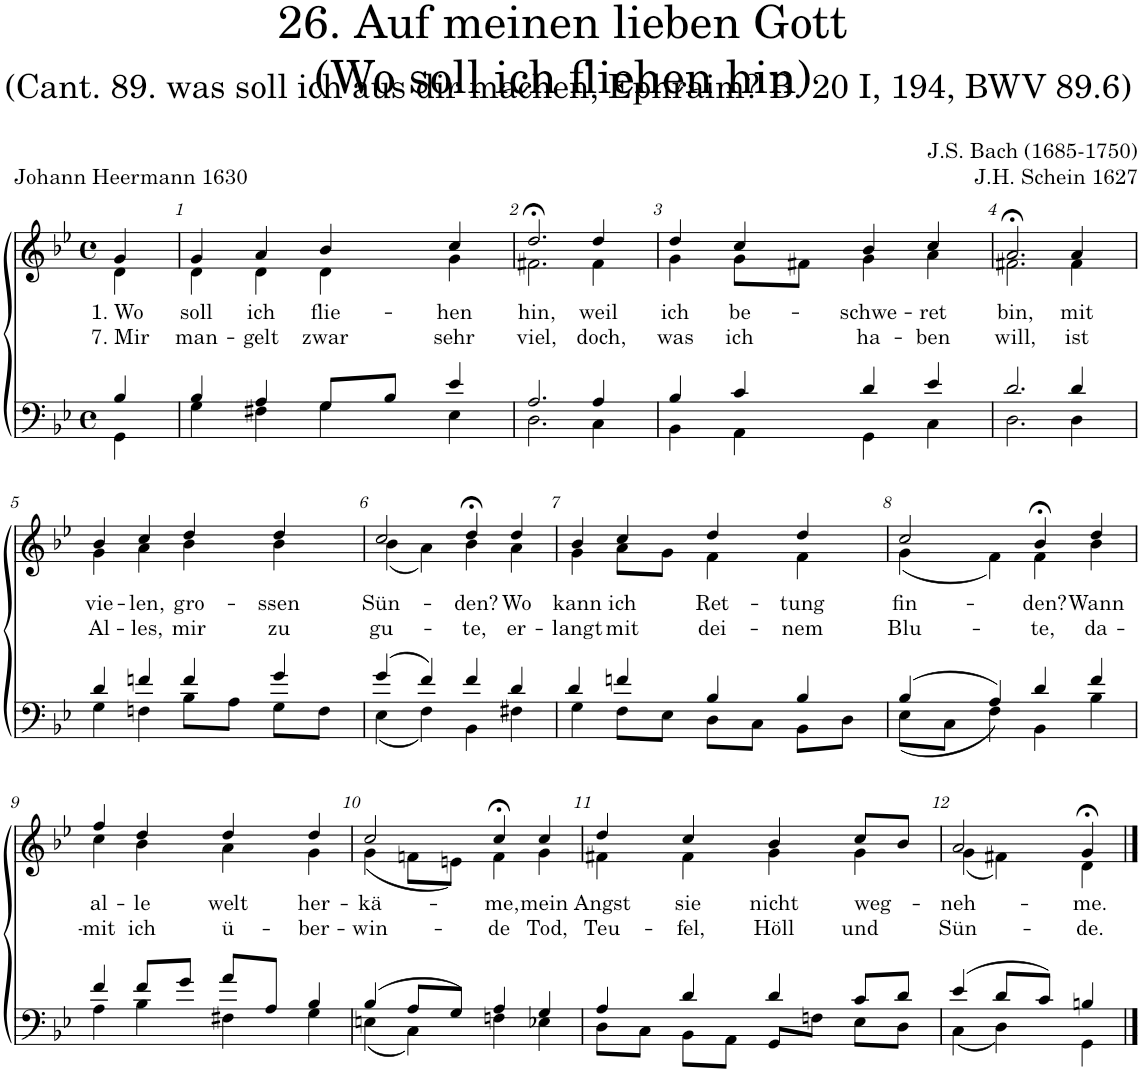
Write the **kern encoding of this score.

**kern	**kern	**text	**text
*part2	*part1	*part1	*part1
*staff2	*staff1	*staff1	*staff1
*I"Tenor/Bass	*I"Soprano/Alto	*	*
*clefF4	*clefG2	*	*
*k[b-e-]	*k[b-e-]	*	*
*M4/4	*M4/4	*	*
*met(c)	*met(c)	*	*
=	=	=	=
*^	*	*	*
!	!	!	!LO:LY:b	!LO:LY:b
*	*	*^	*	*
4B-/	4GG\	4g/	4d\	1. Wo	7. Mir
=1	=1	=1	=1	=1	=1
!	!	!	!	!LO:LY:b	!LO:LY:b
4B-/	4G\	4g/	4d\	soll	man-
!	!	!	!	!LO:LY:b	!LO:LY:b
4A/	4F#X\	4a/	4d\	ich	-gelt
!	!	!	!	!LO:LY:b	!LO:LY:b
8G/L	4G\	4b-/	4d\	flie-	zwar
8B-/J	.	.	.	.	.
!	!	!	!	!LO:LY:b	!LO:LY:b
4e-/	4E-\	4cc/	4g\	-hen	sehr
=2	=2	=2	=2	=2	=2
!	!	!	!	!LO:LY:b	!LO:LY:b
2.A/	2.D\	2.dd;<,/	2.f#X\	hin,	viel,
!	!	!	!	!LO:LY:b	!LO:LY:b
4A/	4C\	4dd/	4f#\	weil	doch,
=3	=3	=3	=3	=3	=3
!	!	!	!	!LO:LY:b	!LO:LY:b
4B-/	4BB-\	4dd;</	4g\	ich	was
!	!	!	!	!LO:LY:b	!LO:LY:b
4c/	4AA\	4cc/	8g\L	be-	ich
.	.	.	8f#X\J	.	.
!	!	!	!	!LO:LY:b	!LO:LY:b
4d/	4GG\	4b-/	4g\	schwe-	ha-
!	!	!	!	!LO:LY:b	!LO:LY:b
4e-/	4C\	4cc/	4a\	-ret	-ben
=4	=4	=4	=4	=4	=4
!	!	!	!	!LO:LY:b	!LO:LY:b
2.d/	2.D\	2.a;<,/	2.f#X\	bin,	will,
!	!	!	!	!LO:LY:b	!LO:LY:b
4d/	4D\	4a/	4f#\	mit	ist
!!LO:LB:g=z	!!
=5	=5	=5	=5	=5	=5
!	!	!	!	!LO:LY:b	!LO:LY:b
4d/	4G\	4b-;</	4g\	vie-	Al-
!	!	!	!	!LO:LY:b	!LO:LY:b
4fn/	4Fn\	4cc/	4a\	-len,	-les,
!	!	!	!	!LO:LY:b	!LO:LY:b
4f/	8B-\L	4dd/	4b-\	gro-	mir
.	8A\J	.	.	.	.
!	!	!	!	!LO:LY:b	!LO:LY:b
4g/	8G\L	4dd/	4b-\	-ssen	zu
.	8F\J	.	.	.	.
=6	=6	=6	=6	=6	=6
!	!	!	!	!LO:LY:b	!LO:LY:b
(4g/	(4E-\	2cc;</	(4b-\	Sün-	gu-
4f/)	4F\)	.	4a\)	.	.
!	!	!	!	!LO:LY:b	!LO:LY:b
4f/	4BB-\	4dd;<,/	4b-\	-den?	-te,
!	!	!	!	!LO:LY:b	!LO:LY:b
4d/	4F#X\	4dd/	4a\	Wo	er-
=7	=7	=7	=7	=7	=7
!	!	!	!	!LO:LY:b	!LO:LY:b
4d/	4G\	4b-/	4g;\	kann	-langt
!	!	!	!	!LO:LY:b	!LO:LY:b
4fn/	8F\L	4cc/	8a\L	ich	mit
.	8E-\J	.	8g\J	.	.
!	!	!	!	!LO:LY:b	!LO:LY:b
4B-/	8D\L	4dd/	4f\	Ret-	dei-
.	8C\J	.	.	.	.
!	!	!	!	!LO:LY:b	!LO:LY:b
4B-/	8BB-\L	4dd/	4f\	-tung	-nem
.	8D\J	.	.	.	.
=8	=8	=8	=8	=8	=8
!	!	!	!	!LO:LY:b	!LO:LY:b
(4B-/	(8E-\L	2cc;</	(4g\	fin-	Blu-
.	8C\J	.	.	.	.
(4A/)	4F\	.	4f\)	.	.
!	!	!	!	!LO:LY:b	!LO:LY:b
4d/	4BB-\	4b-;<,/	4f\	-den?	-te,
!	!	!	!	!LO:LY:b	!LO:LY:b
4f/	4B-\	4dd/	4b-\	Wann	da-
!!LO:LB:g=z	!!
=9	=9	=9	=9	=9	=9
!	!	!	!	!LO:LY:b	!LO:LY:b
4f/	4A\	4ff;</	4cc\	al-	-mit
!	!	!	!	!LO:LY:b	!LO:LY:b
8f/L	4B-\	4dd/	4b-\	-le	ich
8g/J	.	.	.	.	.
!	!	!	!	!LO:LY:b	!LO:LY:b
8a/L	4F#X\	4dd/	4a\	welt	ü-
8A/J	.	.	.	.	.
!	!	!	!	!LO:LY:b	!LO:LY:b
4B-/	4G\	4dd/	4g\	her-	-ber-
=10	=10	=10	=10	=10	=10
!	!	!	!	!LO:LY:b	!LO:LY:b
4B-/	(4En\	2cc;</	(4g\	-kä-	-win-
8A/L	4C\)	.	8fn\L	.	.
8G/J)	.	.	8en\J)	.	.
!	!	!	!	!LO:LY:b	!LO:LY:b
4A/	4Fn\	4cc;<,/	4f\	-me,	-de
!	!	!	!	!LO:LY:b	!LO:LY:b
4G/	4E-X\	4cc/	4g\	mein	Tod,
=11	=11	=11	=11	=11	=11
!	!	!	!	!LO:LY:b	!LO:LY:b
4A/	8D\L	4dd/	4f#X\	Angst	Teu-
.	8C\J	.	.	.	.
!	!	!	!	!LO:LY:b	!LO:LY:b
4d/	8BB-\L	4cc/	4f#\	sie	-fel,
.	8AA\J	.	.	.	.
!	!	!	!	!LO:LY:b	!LO:LY:b
4d/	8GG/L	4b-/	4g\	nicht	Höll
.	8Fn\J	.	.	.	.
!	!	!	!	!LO:LY:b	!LO:LY:b
8c/L	8E-\L	8cc/L	4g\	weg-	und
8d/J	8D\J	8b-/J	.	.	.
=12	=12	=12	=12	=12	=12
!	!	!	!	!LO:LY:b	!LO:LY:b
(4e-/	(4C\	2a;</	(4g\	-neh-	Sün-
8d/L	4D\)	.	4f#X\)	.	.
8c/J)	.	.	.	.	.
!	!	!	!	!LO:LY:b	!LO:LY:b
4Bn/	4GG\	4g;</	4d\	-me.	-de.
*v	*v	*	*	*	*
*	*v	*v	*	*
==	==	==	==
*-	*-	*-	*-
